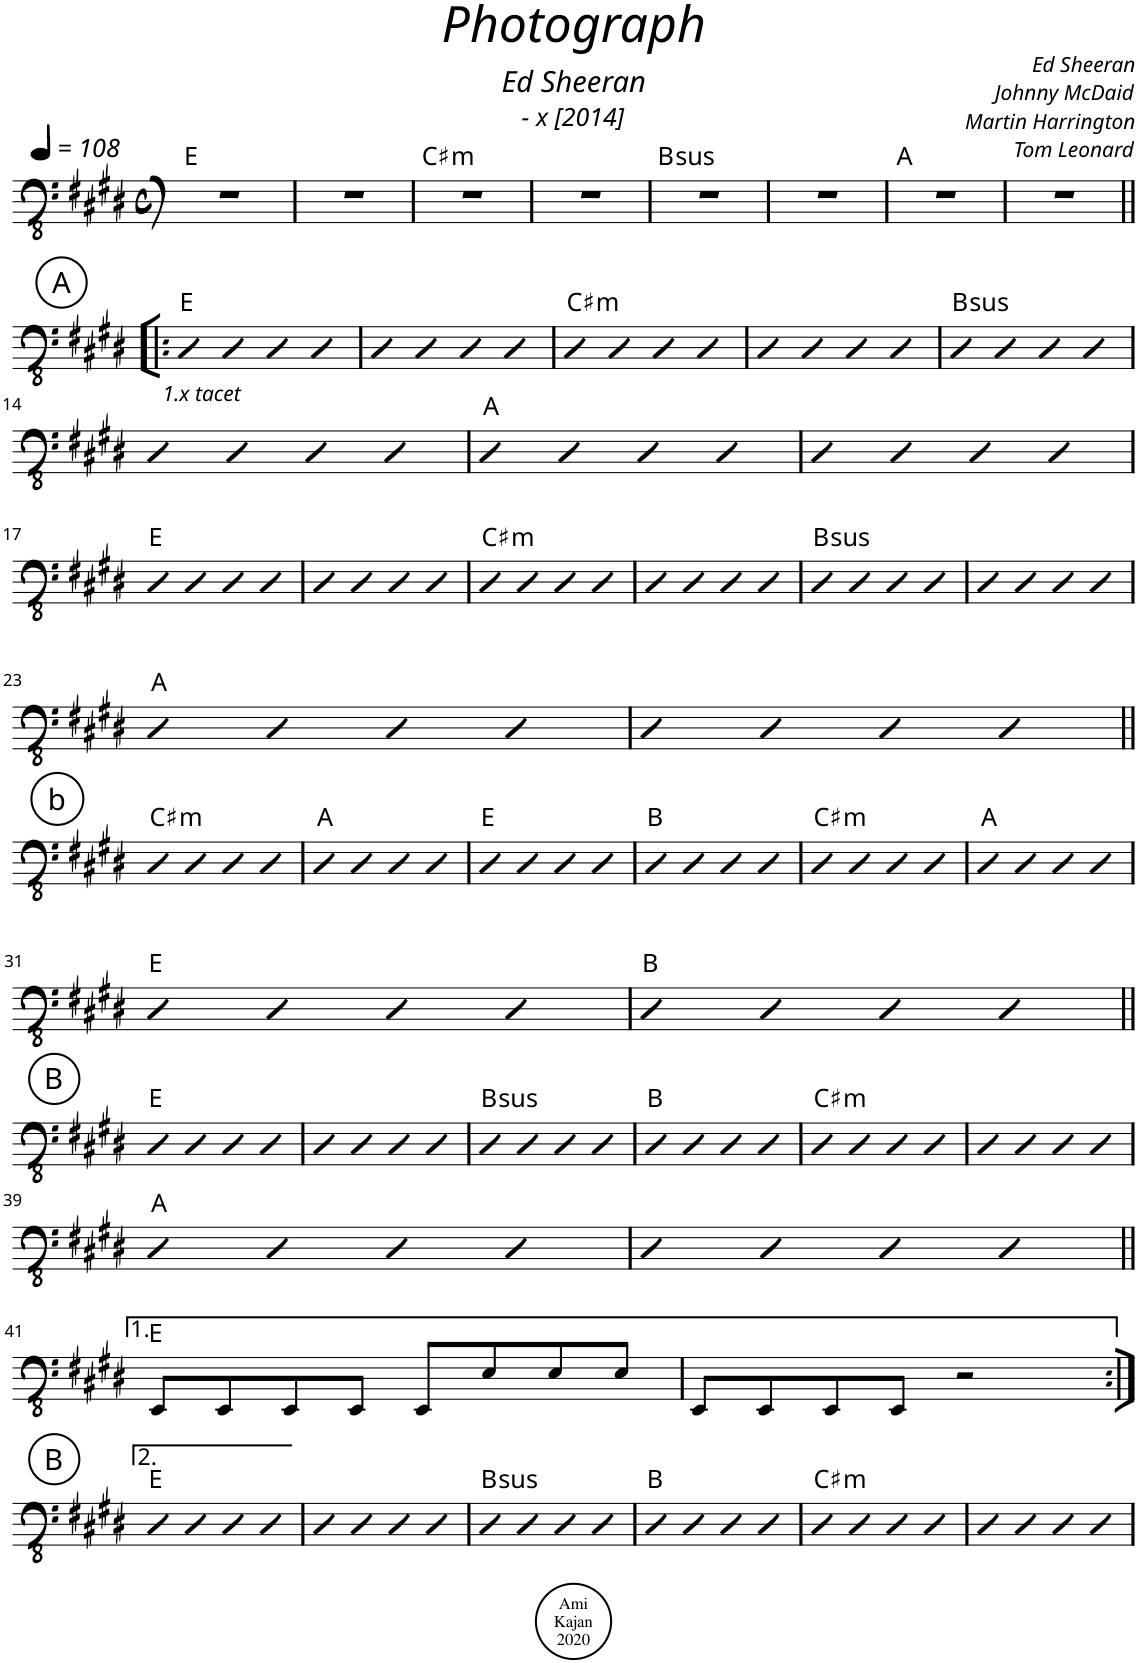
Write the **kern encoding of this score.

**kern	**harte
*part1	*part1
*staff1	*
*I"Acoustic Bass	*
*I'Bass	*
*clefFv4	*
*k[f#c#g#d#]	*
*M4/4	*
*met(c)	*
*MM108	*
=1	=1
1r	E:maj
=2	=2
1r	.
=3	=3
!	!LO:H:kt=m
1r	C#:min
=4	=4
1r	.
=5	=5
!	!LO:H:kt=sus
1r	B:sus4
=6	=6
1r	.
=7	=7
1r	A:maj
=8	=8
1r	.
!!LO:LB:g=z
!!LO:REH:place=s1:a:cj:enc=circle:fs=14:t=A
=9!|:	=9!|:
!LO:TX:b:i:t=1.x tacet	!
4DD#	E:maj
4DD#	.
4DD#	.
4DD#	.
=10	=10
4DD#	.
4DD#	.
4DD#	.
4DD#	.
=11	=11
!	!LO:H:kt=m
4DD#	C#:min
4DD#	.
4DD#	.
4DD#	.
=12	=12
4DD#	.
4DD#	.
4DD#	.
4DD#	.
=13	=13
!	!LO:H:kt=sus
4DD#	B:sus4
4DD#	.
4DD#	.
4DD#	.
!!LO:LB:g=z
=14	=14
4DD#	.
4DD#	.
4DD#	.
4DD#	.
=15	=15
4DD#	A:maj
4DD#	.
4DD#	.
4DD#	.
=16	=16
4DD#	.
4DD#	.
4DD#	.
4DD#	.
!!LO:LB:g=z
=17	=17
4DD#	E:maj
4DD#	.
4DD#	.
4DD#	.
=18	=18
4DD#	.
4DD#	.
4DD#	.
4DD#	.
=19	=19
!	!LO:H:kt=m
4DD#	C#:min
4DD#	.
4DD#	.
4DD#	.
=20	=20
4DD#	.
4DD#	.
4DD#	.
4DD#	.
=21	=21
!	!LO:H:kt=sus
4DD#	B:sus4
4DD#	.
4DD#	.
4DD#	.
=22	=22
4DD#	.
4DD#	.
4DD#	.
4DD#	.
!!LO:LB:g=z
=23	=23
4DD#	A:maj
4DD#	.
4DD#	.
4DD#	.
=24	=24
4DD#	.
4DD#	.
4DD#	.
4DD#	.
!!LO:LB:g=z
!!LO:REH:place=s1:a:cj:enc=circle:fs=14:t=b
=25||	=25||
!	!LO:H:kt=m
4DD#	C#:min
4DD#	.
4DD#	.
4DD#	.
=26	=26
4DD#	A:maj
4DD#	.
4DD#	.
4DD#	.
=27	=27
4DD#	E:maj
4DD#	.
4DD#	.
4DD#	.
=28	=28
4DD#	B:maj
4DD#	.
4DD#	.
4DD#	.
=29	=29
!	!LO:H:kt=m
4DD#	C#:min
4DD#	.
4DD#	.
4DD#	.
=30	=30
4DD#	A:maj
4DD#	.
4DD#	.
4DD#	.
!!LO:LB:g=z
=31	=31
4DD#	E:maj
4DD#	.
4DD#	.
4DD#	.
=32	=32
4DD#	B:maj
4DD#	.
4DD#	.
4DD#	.
!!LO:LB:g=z
!!LO:REH:place=s1:a:cj:enc=circle:fs=14:t=B
=33||	=33||
4DD#	E:maj
4DD#	.
4DD#	.
4DD#	.
=34	=34
4DD#	.
4DD#	.
4DD#	.
4DD#	.
=35	=35
!	!LO:H:kt=sus
4DD#	B:sus4
4DD#	.
4DD#	.
4DD#	.
=36	=36
4DD#	B:maj
4DD#	.
4DD#	.
4DD#	.
=37	=37
!	!LO:H:kt=m
4DD#	C#:min
4DD#	.
4DD#	.
4DD#	.
=38	=38
4DD#	.
4DD#	.
4DD#	.
4DD#	.
!!LO:LB:g=z
=39	=39
4DD#	A:maj
4DD#	.
4DD#	.
4DD#	.
=40	=40
4DD#	.
4DD#	.
4DD#	.
4DD#	.
!!LO:LB:g=z
=41||	=41||
8EEE/L	E:maj
8EEE/	.
8EEE/	.
8EEE/J	.
8EEE/L	.
8EE/	.
8EE/	.
8EE/J	.
=42	=42
8EEE/L	.
8EEE/	.
8EEE/	.
8EEE/J	.
2r	.
!!LO:LB:g=z
!!LO:REH:place=s1:a:cj:enc=circle:fs=14:t=B
=43:|!	=43:|!
4DD#	E:maj
4DD#	.
4DD#	.
4DD#	.
=44	=44
4DD#	.
4DD#	.
4DD#	.
4DD#	.
=45	=45
!	!LO:H:kt=sus
4DD#	B:sus4
4DD#	.
4DD#	.
4DD#	.
=46	=46
4DD#	B:maj
4DD#	.
4DD#	.
4DD#	.
=47	=47
!	!LO:H:kt=m
4DD#	C#:min
4DD#	.
4DD#	.
4DD#	.
=48	=48
4DD#	.
4DD#	.
4DD#	.
4DD#	.
=	=
*-	*-
